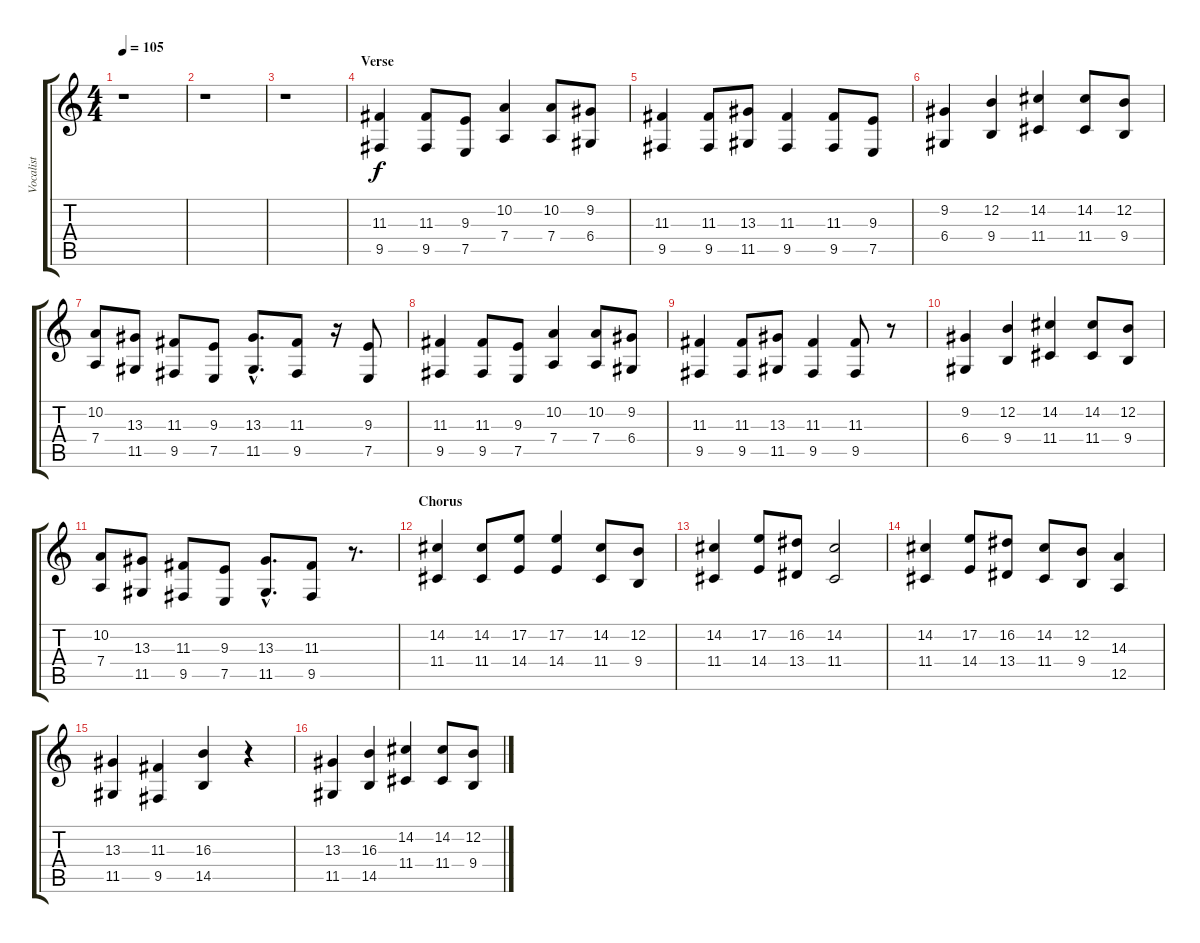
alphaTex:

\track ("Vocalist" "Vocalist") {instrument voiceoohs}
\staff {score tabs}
\tuning (E4 B3 G3 D3 A2 E2) {hide}
\ts (4 4)
\tempo 105
\clef g2
\ks c
r.1{dy f} |
r.1 |
r.1 |
\section ("" "Verse")
(11.3 9.5).4 (11.3 9.5).8 (9.3 7.5).8 (10.2 7.4).4 (10.2 7.4).8 (9.2 6.4).8 |
(11.3 9.5).4 (11.3 9.5).8 (13.3 11.5).8 (11.3 9.5).4 (11.3 9.5).8 (9.3 7.5).8 |
(9.2 6.4).4 (12.2 9.4).4 (14.2 11.4).4 (14.2 11.4).8 (12.2 9.4).8 |
(10.2 7.4).8 (13.3 11.5).8 (11.3 9.5).8 (9.3 7.5).8 (13.3{hac} 11.5{hac}).8{d} (11.3 9.5).8 r.16 (9.3 7.5).8 |
(11.3 9.5).4 (11.3 9.5).8 (9.3 7.5).8 (10.2 7.4).4 (10.2 7.4).8 (9.2 6.4).8 |
(11.3 9.5).4 (11.3 9.5).8 (13.3 11.5).8 (11.3 9.5).4 (11.3 9.5).8 r.8 |
(9.2 6.4).4 (12.2 9.4).4 (14.2 11.4).4 (14.2 11.4).8 (12.2 9.4).8 |
(10.2 7.4).8 (13.3 11.5).8 (11.3 9.5).8 (9.3 7.5).8 (13.3{hac} 11.5{hac}).8{d} (11.3 9.5).8 r.8{d} |
\section ("" "Chorus")
(14.2 11.4).4 (14.2 11.4).8 (17.2 14.4).8 (17.2 14.4).4 (14.2 11.4).8 (12.2 9.4).8 |
(14.2 11.4).4 (17.2 14.4).8 (16.2 13.4).8 (14.2 11.4).2 |
(14.2 11.4).4 (17.2 14.4).8 (16.2 13.4).8 (14.2 11.4).8 (12.2 9.4).8 (14.3 12.5).4 |
(13.3 11.5).4 (11.3 9.5).4 (16.3 14.5).4 r.4 |
(13.3 11.5).4 (16.3 14.5).4 (14.2 11.4).4 (14.2 11.4).8 (12.2 9.4).8
